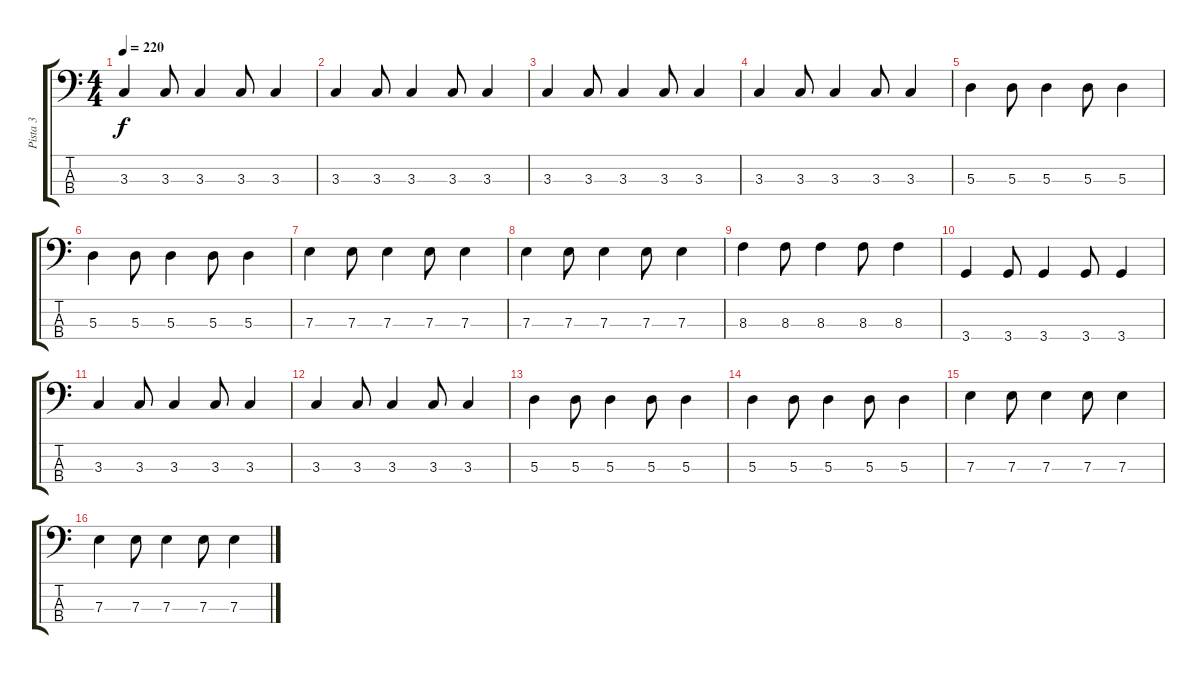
\track ("Pista 3" "Pista 3") {instrument electricbasspick}
\staff {score tabs}
\tuning (G2 D2 A1 E1) {hide}
\ts (4 4)
\tempo 220
\clef f4
\ks c
3.3.4{dy f} 3.3.8 3.3.4 3.3.8 3.3.4 |
3.3.4 3.3.8 3.3.4 3.3.8 3.3.4 |
3.3.4 3.3.8 3.3.4 3.3.8 3.3.4 |
3.3.4 3.3.8 3.3.4 3.3.8 3.3.4 |
5.3.4 5.3.8 5.3.4 5.3.8 5.3.4 |
5.3.4 5.3.8 5.3.4 5.3.8 5.3.4 |
7.3.4 7.3.8 7.3.4 7.3.8 7.3.4 |
7.3.4 7.3.8 7.3.4 7.3.8 7.3.4 |
8.3.4 8.3.8 8.3.4 8.3.8 8.3.4 |
3.4.4 3.4.8 3.4.4 3.4.8 3.4.4 |
3.3.4 3.3.8 3.3.4 3.3.8 3.3.4 |
3.3.4 3.3.8 3.3.4 3.3.8 3.3.4 |
5.3.4 5.3.8 5.3.4 5.3.8 5.3.4 |
5.3.4 5.3.8 5.3.4 5.3.8 5.3.4 |
7.3.4 7.3.8 7.3.4 7.3.8 7.3.4 |
7.3.4 7.3.8 7.3.4 7.3.8 7.3.4
